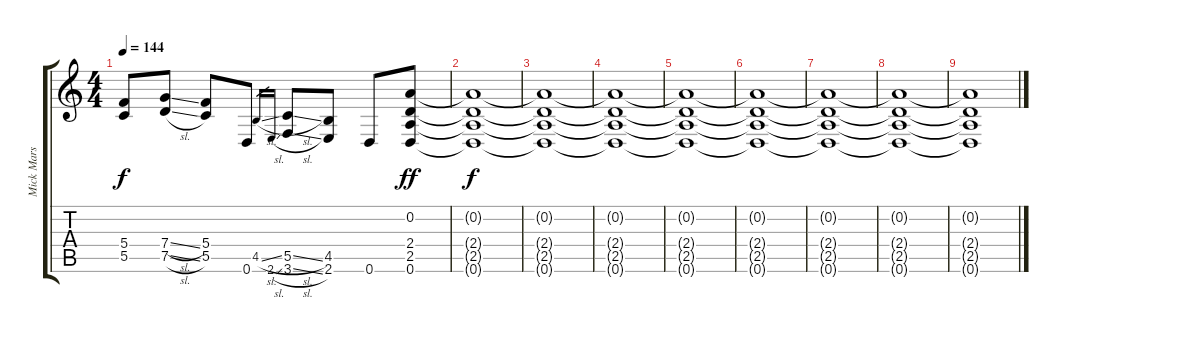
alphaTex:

\track ("Mick Mars" "Mick Mars") {instrument distortionguitar}
\staff {score tabs}
\tuning (D4 A3 F3 C3 G2 D2) {hide}
\ts (4 4)
\tempo 144
\clef g2
\ks c
(5.4{t} 5.5{t}).8{dy f} (7.4{sl} 7.5{sl}).8 (5.4 5.5).8 0.6.8 4.5{sl}.16{gr} 2.6{sl}.16{gr} (5.5{sl} 3.6{sl}).8 (4.5 2.6).8 0.6.8 (0.2 2.4 2.5 0.6).8{dy ff} |
(0.2{t} 2.4{t} 2.5{t} 0.6{t}).1{dy f} |
(0.2{t} 2.4{t} 2.5{t} 0.6{t}).1 |
(0.2{t} 2.4{t} 2.5{t} 0.6{t}).1{volume 5} |
(0.2{t} 2.4{t} 2.5{t} 0.6{t}).1 |
(0.2{t} 2.4{t} 2.5{t} 0.6{t}).1 |
(0.2{t} 2.4{t} 2.5{t} 0.6{t}).1{volume 0} |
(0.2{t} 2.4{t} 2.5{t} 0.6{t}).1 |
(0.2{t} 2.4{t} 2.5{t} 0.6{t}).1
